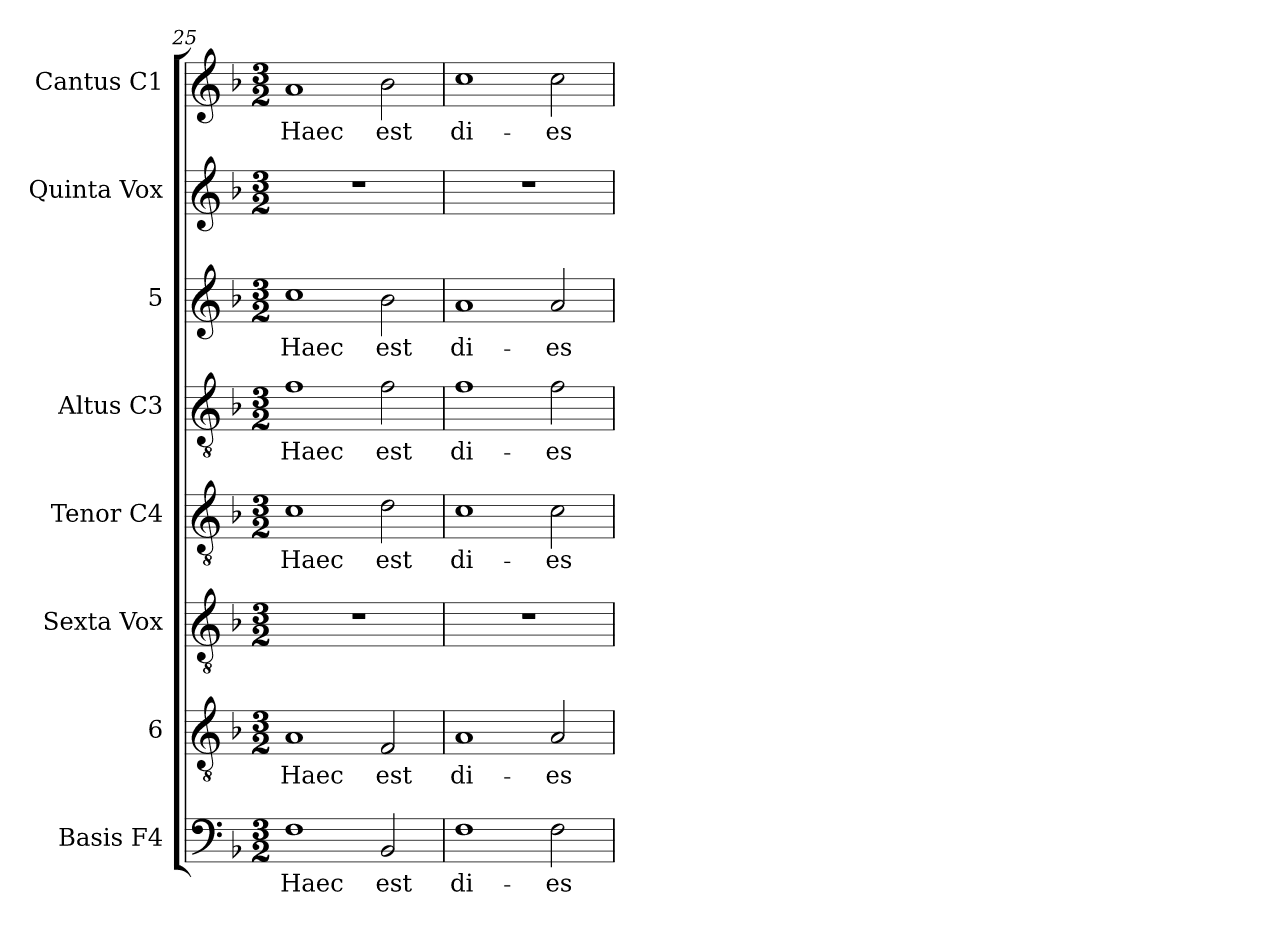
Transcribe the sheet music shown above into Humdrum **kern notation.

**kern	**text	**kern	**text	**kern	**kern	**text	**kern	**text	**kern	**text	**kern	**kern	**text
*part8	*part8	*part7	*part7	*part6	*part5	*part5	*part4	*part4	*part3	*part3	*part2	*part1	*part1
*staff8	*staff8	*staff7	*staff7	*staff6	*staff5	*staff5	*staff4	*staff4	*staff3	*staff3	*staff2	*staff1	*staff1
*I"Basis  F4	*	*I"6	*	*I"Sexta  Vox	*I"Tenor  C4	*	*I"Altus  C3	*	*I"5	*	*I"Quinta  Vox	*I"Cantus  C1	*
*I'B	*	*	*	*	*I'T	*	*I'A	*	*	*	*	*I'C	*
*clefF4	*	*clefGv2	*	*clefGv2	*clefGv2	*	*clefGv2	*	*clefG2	*	*clefG2	*clefG2	*
*k[b-]	*	*k[b-]	*	*k[b-]	*k[b-]	*	*k[b-]	*	*k[b-]	*	*k[b-]	*k[b-]	*
*F:	*	*F:	*	*F:	*F:	*	*F:	*	*F:	*	*F:	*F:	*
*M3/2	*	*M3/2	*	*M3/2	*M3/2	*	*M3/2	*	*M3/2	*	*M3/2	*M3/2	*
=25	=25	=25	=25	=25	=25	=25	=25	=25	=25	=25	=25	=25	=25
!	!LO:LY:b:cj	!	!LO:LY:b:cj	!	!	!LO:LY:b:cj	!	!LO:LY:b:cj	!	!LO:LY:b:cj	!	!	!LO:LY:b:cj
1F	Haec	1A	Haec	1.r	1c	Haec	1f	Haec	1cc	Haec	1.r	1a	Haec
!	!LO:LY:b:cj	!	!LO:LY:b:cj	!	!	!LO:LY:b:cj	!	!LO:LY:b:cj	!	!LO:LY:b:cj	!	!	!LO:LY:b:cj
2BB-/	est	2F/	est	.	2d\	est	2f\	est	2b-\	est	.	2b-\	est
=26	=26	=26	=26	=26	=26	=26	=26	=26	=26	=26	=26	=26	=26
!	!LO:LY:b:cj	!	!LO:LY:b:cj	!	!	!LO:LY:b:cj	!	!LO:LY:b:cj	!	!LO:LY:b:cj	!	!	!LO:LY:b:cj
1F	di-	1A	di-	1.r	1c	di-	1f	di-	1a	di-	1.r	1cc	di-
!	!LO:LY:b:cj	!	!LO:LY:b:cj	!	!	!LO:LY:b:cj	!	!LO:LY:b:cj	!	!LO:LY:b:cj	!	!	!LO:LY:b:cj
2F\	-es	2A/	-es	.	2c\	-es	2f\	-es	2a/	-es	.	2cc\	-es
=	=	=	=	=	=	=	=	=	=	=	=	=	=
*-	*-	*-	*-	*-	*-	*-	*-	*-	*-	*-	*-	*-	*-
